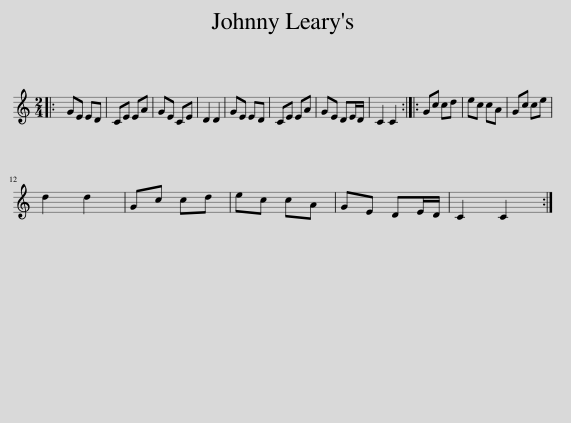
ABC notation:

X:1
L:1/8
M:2/4
I:linebreak $
K:C
V:1 treble
V:1
|: GE ED | CE EA | GE CE | D2 D2 | GE ED | %5
 CE EA | GE DE/D/ | C2 C2 :: Gc cd | ec cA | %10
 Gc ce |$ d2 d2 | Gc cd | ec cA | GE DE/D/ | %15
 C2 C2 :| %16
